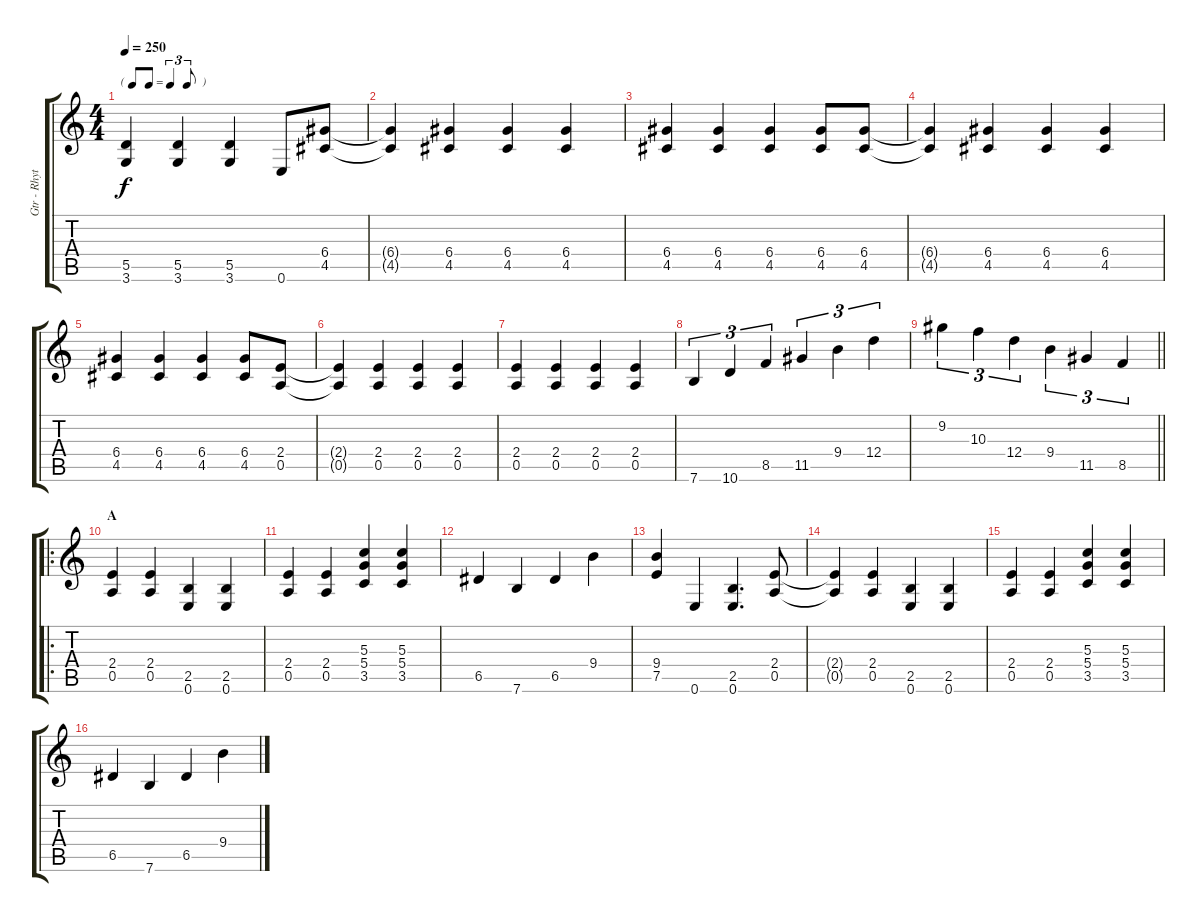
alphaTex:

\track ("Gtr - Rhythm" "Gtr - Rhyt") {instrument overdrivenguitar}
\staff {score tabs}
\tuning (E4 B3 G3 D3 A2 E2) {hide}
\ts (4 4)
\tf triplet8th
\tempo 250
\clef g2
\ks aminor
(5.5 3.6).4{dy f} (5.5 3.6).4 (5.5 3.6).4 0.6.8 (6.4 4.5).8 |
(6.4{t} 4.5{t}).4 (6.4 4.5).4 (6.4 4.5).4 (6.4 4.5).4 |
(6.4 4.5).4 (6.4 4.5).4 (6.4 4.5).4 (6.4 4.5).8 (6.4 4.5).8 |
(6.4{t} 4.5{t}).4 (6.4 4.5).4 (6.4 4.5).4 (6.4 4.5).4 |
(6.4 4.5).4 (6.4 4.5).4 (6.4 4.5).4 (6.4 4.5).8 (2.4 0.5).8 |
(2.4{t} 0.5{t}).4 (2.4 0.5).4 (2.4 0.5).4 (2.4 0.5).4 |
(2.4 0.5).4 (2.4 0.5).4 (2.4 0.5).4 (2.4 0.5).4 |
7.6.4{tu (3 2)} 10.6.4{tu (3 2)} 8.5.4{tu (3 2)} 11.5.4{tu (3 2)} 9.4.4{tu (3 2)} 12.4.4{tu (3 2)} |
\barLineRight lightlight
9.2.4{tu (3 2)} 10.3.4{tu (3 2)} 12.4.4{tu (3 2)} 9.4.4{tu (3 2)} 11.5.4{tu (3 2)} 8.5.4{tu (3 2)} |
\ro
\section ("" "A")
(2.4 0.5).4 (2.4 0.5).4 (2.5 0.6).4 (2.5 0.6).4 |
(2.4 0.5).4 (2.4 0.5).4 (5.3 5.4 3.5).4 (5.3 5.4 3.5).4 |
6.5.4 7.6.4 6.5.4 9.4.4 |
(9.4 7.5).4 0.6.4 (2.5 0.6).4{d} (2.4 0.5).8 |
(2.4{t} 0.5{t}).4 (2.4 0.5).4 (2.5 0.6).4 (2.5 0.6).4 |
(2.4 0.5).4 (2.4 0.5).4 (5.3 5.4 3.5).4 (5.3 5.4 3.5).4 |
6.5.4 7.6.4 6.5.4 9.4.4
